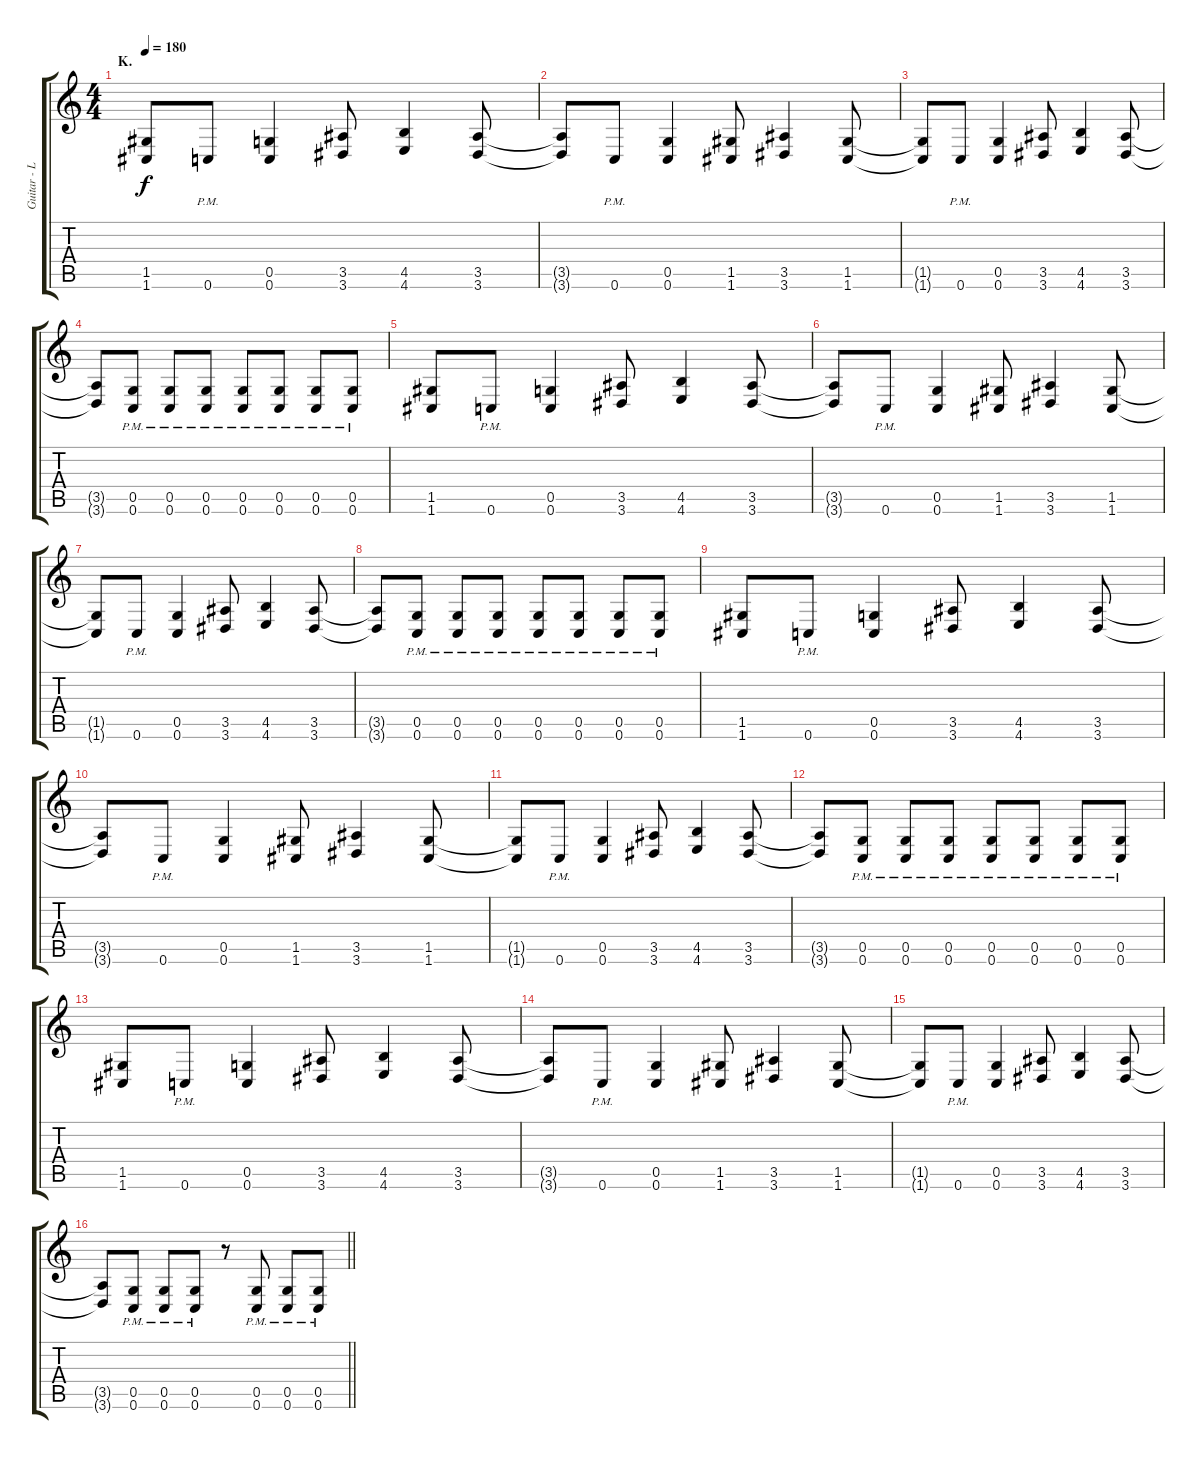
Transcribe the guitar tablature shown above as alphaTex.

\track ("Guitar - Left" "Guitar - L") {instrument distortionguitar}
\staff {score tabs}
\tuning (D4 A3 F3 C3 G2 C2) {hide}
\ts (4 4)
\section ("" "K.")
\tempo 180
\clef g2
\ks c
(1.5 1.6).8{dy f} 0.6{pm}.8 (0.5 0.6).4 (3.5 3.6).8 (4.5 4.6).4 (3.5 3.6).8 |
(3.5{t} 3.6{t}).8 0.6{pm}.8 (0.5 0.6).4 (1.5 1.6).8 (3.5 3.6).4 (1.5 1.6).8 |
(1.5{t} 1.6{t}).8 0.6{pm}.8 (0.5 0.6).4 (3.5 3.6).8 (4.5 4.6).4 (3.5 3.6).8 |
(3.5{t} 3.6{t}).8 (0.5{pm} 0.6{pm}).8 (0.5{pm} 0.6{pm}).8 (0.5{pm} 0.6{pm}).8 (0.5{pm} 0.6{pm}).8 (0.5{pm} 0.6{pm}).8 (0.5{pm} 0.6{pm}).8 (0.5{pm} 0.6{pm}).8 |
(1.5 1.6).8 0.6{pm}.8 (0.5 0.6).4 (3.5 3.6).8 (4.5 4.6).4 (3.5 3.6).8 |
(3.5{t} 3.6{t}).8 0.6{pm}.8 (0.5 0.6).4 (1.5 1.6).8 (3.5 3.6).4 (1.5 1.6).8 |
(1.5{t} 1.6{t}).8 0.6{pm}.8 (0.5 0.6).4 (3.5 3.6).8 (4.5 4.6).4 (3.5 3.6).8 |
(3.5{t} 3.6{t}).8 (0.5{pm} 0.6{pm}).8 (0.5{pm} 0.6{pm}).8 (0.5{pm} 0.6{pm}).8 (0.5{pm} 0.6{pm}).8 (0.5{pm} 0.6{pm}).8 (0.5{pm} 0.6{pm}).8 (0.5{pm} 0.6{pm}).8 |
(1.5 1.6).8 0.6{pm}.8 (0.5 0.6).4 (3.5 3.6).8 (4.5 4.6).4 (3.5 3.6).8 |
(3.5{t} 3.6{t}).8 0.6{pm}.8 (0.5 0.6).4 (1.5 1.6).8 (3.5 3.6).4 (1.5 1.6).8 |
(1.5{t} 1.6{t}).8 0.6{pm}.8 (0.5 0.6).4 (3.5 3.6).8 (4.5 4.6).4 (3.5 3.6).8 |
(3.5{t} 3.6{t}).8 (0.5{pm} 0.6{pm}).8 (0.5{pm} 0.6{pm}).8 (0.5{pm} 0.6{pm}).8 (0.5{pm} 0.6{pm}).8 (0.5{pm} 0.6{pm}).8 (0.5{pm} 0.6{pm}).8 (0.5{pm} 0.6{pm}).8 |
(1.5 1.6).8 0.6{pm}.8 (0.5 0.6).4 (3.5 3.6).8 (4.5 4.6).4 (3.5 3.6).8 |
(3.5{t} 3.6{t}).8 0.6{pm}.8 (0.5 0.6).4 (1.5 1.6).8 (3.5 3.6).4 (1.5 1.6).8 |
(1.5{t} 1.6{t}).8 0.6{pm}.8 (0.5 0.6).4 (3.5 3.6).8 (4.5 4.6).4 (3.5 3.6).8 |
\barLineRight lightlight
(3.5{t} 3.6{t}).8 (0.5{pm} 0.6{pm}).8 (0.5{pm} 0.6{pm}).8 (0.5{pm} 0.6{pm}).8 r.8 (0.5{pm} 0.6{pm}).8 (0.5{pm} 0.6{pm}).8 (0.5{pm} 0.6{pm}).8
